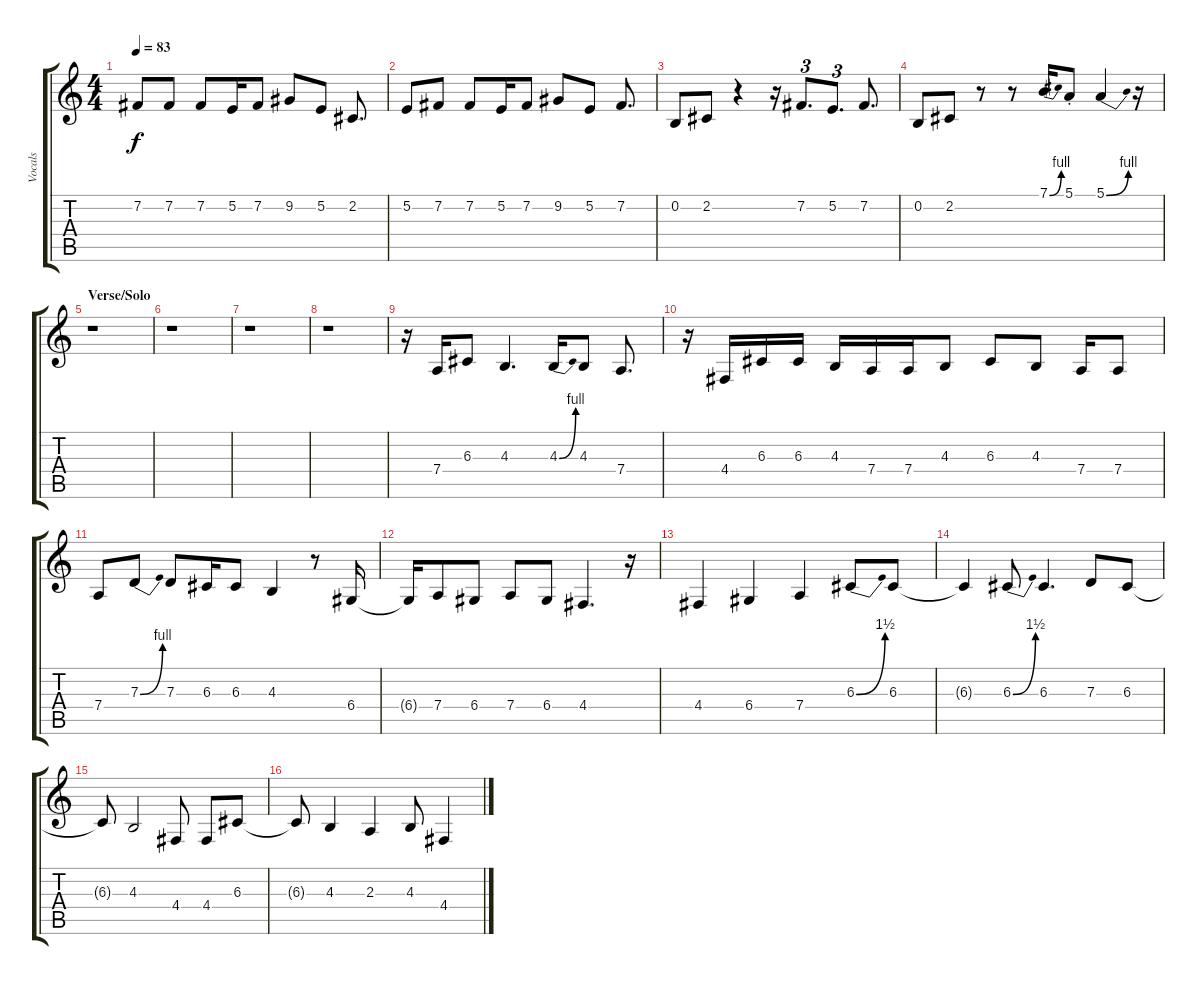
\track ("Vocals" "Vocals") {instrument trumpet}
\staff {score tabs}
\tuning (E4 B3 G3 D3 A2 E2) {hide}
\ts (4 4)
\tempo 83
\clef g2
\ks c
7.2.8{dy f} 7.2.8 7.2.8 5.2.16 7.2.8 9.2.8 5.2.8 2.2.8{d} |
5.2.8 7.2.8 7.2.8 5.2.16 7.2.8 9.2.8 5.2.8 7.2.8{d} |
0.2.8 2.2.8 r.4 r.16 7.2.8{d tu (3 2)} 5.2.8{d tu (3 2)} 7.2.8{d} |
0.2.8 2.2.8 r.8 r.8 7.1{be (bend 0 0 60 4)}.16 5.1{st}.8 5.1{be (bend 0 0 60 4)}.4 r.16 |
\section ("" "Verse/Solo")
r.1 |
r.1 |
r.1 |
r.1 |
r.16 7.4.16 6.3.8 4.3.4{d} 4.3{be (bend 0 0 60 4)}.16 4.3.8 7.4.8{d} |
r.16 4.4.16 6.3.16 6.3.16 4.3.16 7.4.16 7.4.16 4.3.8 6.3.8 4.3.8 7.4.16 7.4.8 |
7.4.8 7.3{be (bend 0 0 60 4)}.8 7.3.8 6.3.16 6.3.8 4.3.4 r.8 6.4.16 |
6.4{t}.16 7.4.8 6.4.8 7.4.8 6.4.8 4.4.4{d} r.16 |
4.4.4 6.4.4 7.4.4 6.3{be (bend 0 0 60 6)}.8 6.3.8 |
6.3{t}.4 6.3{be (bend 0 0 60 6)}.8 6.3.4{d} 7.3.8 6.3.8 |
6.3{t}.8 4.3.2 4.4.8 4.4.8 6.3.8 |
6.3{t}.8 4.3.4 2.3.4 4.3.8 4.4.4
